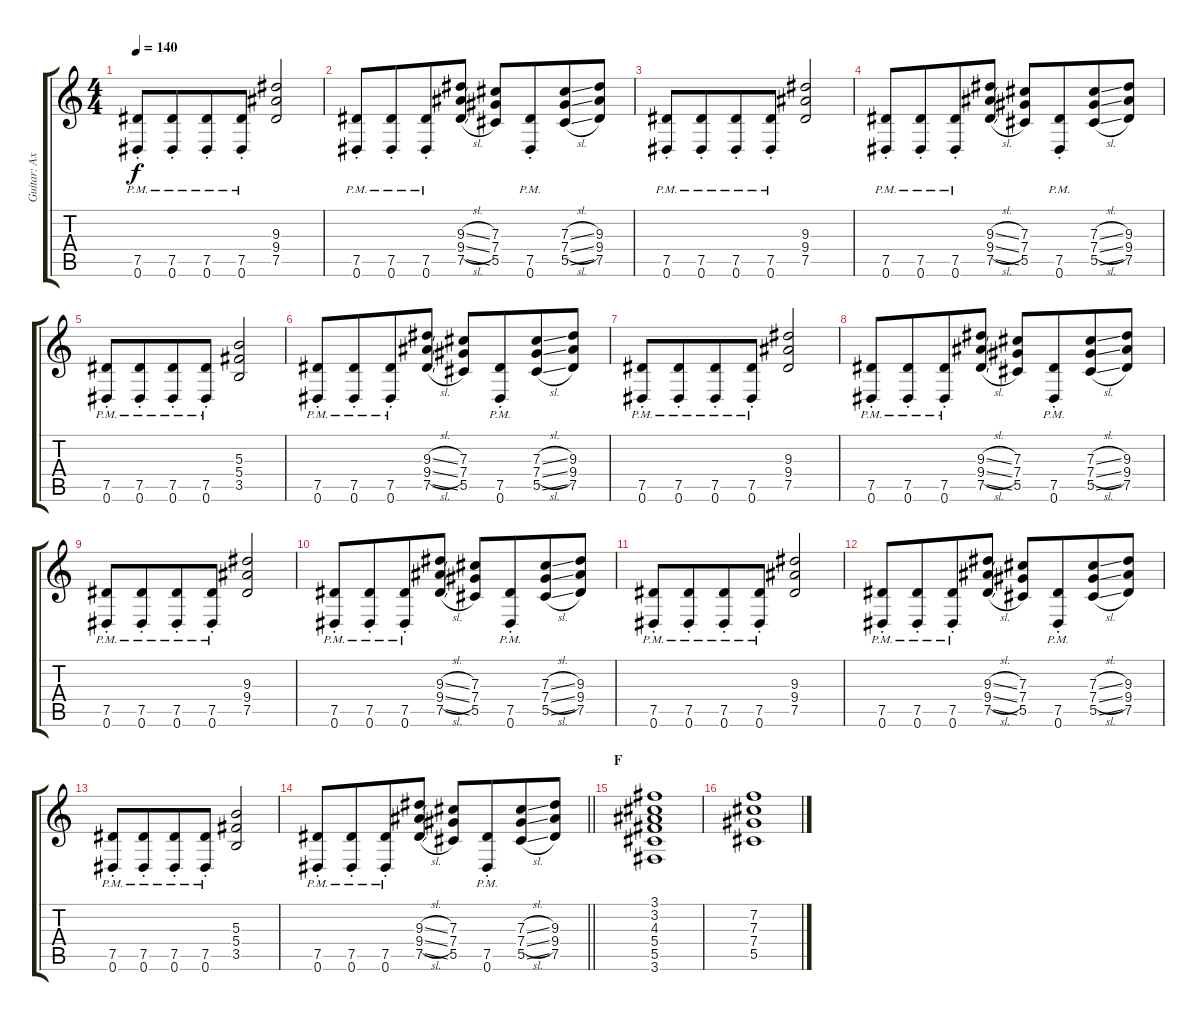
\track ("Guitar: Axel" "Guitar: Ax") {instrument overdrivenguitar}
\staff {score tabs}
\tuning (Eb4 Bb3 Gb3 Db3 Ab2 Eb2) {hide}
\ts (4 4)
\tempo 140
\clef g2
\ks c
(7.5{pm st} 0.6{pm}).8{dy f} (7.5{pm st} 0.6{pm}).8{beam merge} (7.5{pm st} 0.6{pm}).8 (7.5{pm st} 0.6{pm}).8 (9.3 9.4 7.5).2 |
(7.5{pm st} 0.6{pm}).8 (7.5{pm st} 0.6{pm}).8{beam merge} (7.5{pm st} 0.6{pm}).8 (9.3{sl} 9.4{sl} 7.5{sl}).8 (7.3 7.4 5.5).8{beam merge} (7.5{pm st} 0.6{pm}).8{beam merge} (7.3{sl} 7.4{sl} 5.5{sl}).8 (9.3 9.4 7.5).8 |
(7.5{pm st} 0.6{pm}).8 (7.5{pm st} 0.6{pm}).8{beam merge} (7.5{pm st} 0.6{pm}).8 (7.5{pm st} 0.6{pm}).8 (9.3 9.4 7.5).2 |
(7.5{pm st} 0.6{pm}).8 (7.5{pm st} 0.6{pm}).8{beam merge} (7.5{pm st} 0.6{pm}).8 (9.3{sl} 9.4{sl} 7.5{sl}).8 (7.3 7.4 5.5).8{beam merge} (7.5{pm st} 0.6{pm}).8{beam merge} (7.3{sl} 7.4{sl} 5.5{sl}).8 (9.3 9.4 7.5).8 |
(7.5{pm st} 0.6{pm}).8 (7.5{pm st} 0.6{pm}).8{beam merge} (7.5{pm st} 0.6{pm}).8 (7.5{pm st} 0.6{pm}).8 (5.3 5.4 3.5).2 |
(7.5{pm st} 0.6{pm}).8 (7.5{pm st} 0.6{pm}).8{beam merge} (7.5{pm st} 0.6{pm}).8 (9.3{sl} 9.4{sl} 7.5{sl}).8 (7.3 7.4 5.5).8{beam merge} (7.5{pm st} 0.6{pm}).8{beam merge} (7.3{sl} 7.4{sl} 5.5{sl}).8 (9.3 9.4 7.5).8 |
(7.5{pm st} 0.6{pm}).8 (7.5{pm st} 0.6{pm}).8{beam merge} (7.5{pm st} 0.6{pm}).8 (7.5{pm st} 0.6{pm}).8 (9.3 9.4 7.5).2 |
(7.5{pm st} 0.6{pm}).8 (7.5{pm st} 0.6{pm}).8{beam merge} (7.5{pm st} 0.6{pm}).8 (9.3{sl} 9.4{sl} 7.5{sl}).8 (7.3 7.4 5.5).8{beam merge} (7.5{pm st} 0.6{pm}).8{beam merge} (7.3{sl} 7.4{sl} 5.5{sl}).8 (9.3 9.4 7.5).8 |
(7.5{pm st} 0.6{pm}).8 (7.5{pm st} 0.6{pm}).8{beam merge} (7.5{pm st} 0.6{pm}).8 (7.5{pm st} 0.6{pm}).8 (9.3 9.4 7.5).2 |
(7.5{pm st} 0.6{pm}).8 (7.5{pm st} 0.6{pm}).8{beam merge} (7.5{pm st} 0.6{pm}).8 (9.3{sl} 9.4{sl} 7.5{sl}).8 (7.3 7.4 5.5).8{beam merge} (7.5{pm st} 0.6{pm}).8{beam merge} (7.3{sl} 7.4{sl} 5.5{sl}).8 (9.3 9.4 7.5).8 |
(7.5{pm st} 0.6{pm}).8 (7.5{pm st} 0.6{pm}).8{beam merge} (7.5{pm st} 0.6{pm}).8 (7.5{pm st} 0.6{pm}).8 (9.3 9.4 7.5).2 |
(7.5{pm st} 0.6{pm}).8 (7.5{pm st} 0.6{pm}).8{beam merge} (7.5{pm st} 0.6{pm}).8 (9.3{sl} 9.4{sl} 7.5{sl}).8 (7.3 7.4 5.5).8{beam merge} (7.5{pm st} 0.6{pm}).8{beam merge} (7.3{sl} 7.4{sl} 5.5{sl}).8 (9.3 9.4 7.5).8 |
(7.5{pm st} 0.6{pm}).8 (7.5{pm st} 0.6{pm}).8{beam merge} (7.5{pm st} 0.6{pm}).8 (7.5{pm st} 0.6{pm}).8 (5.3 5.4 3.5).2 |
\barLineRight lightlight
(7.5{pm st} 0.6{pm}).8 (7.5{pm st} 0.6{pm}).8{beam merge} (7.5{pm st} 0.6{pm}).8 (9.3{sl} 9.4{sl} 7.5{sl}).8 (7.3 7.4 5.5).8{beam merge} (7.5{pm st} 0.6{pm}).8{beam merge} (7.3{sl} 7.4{sl} 5.5{sl}).8 (9.3 9.4 7.5).8 |
\section ("" "F")
(3.1 3.2 4.3 5.4 5.5 3.6).1 |
(7.2 7.3 7.4 5.5).1
